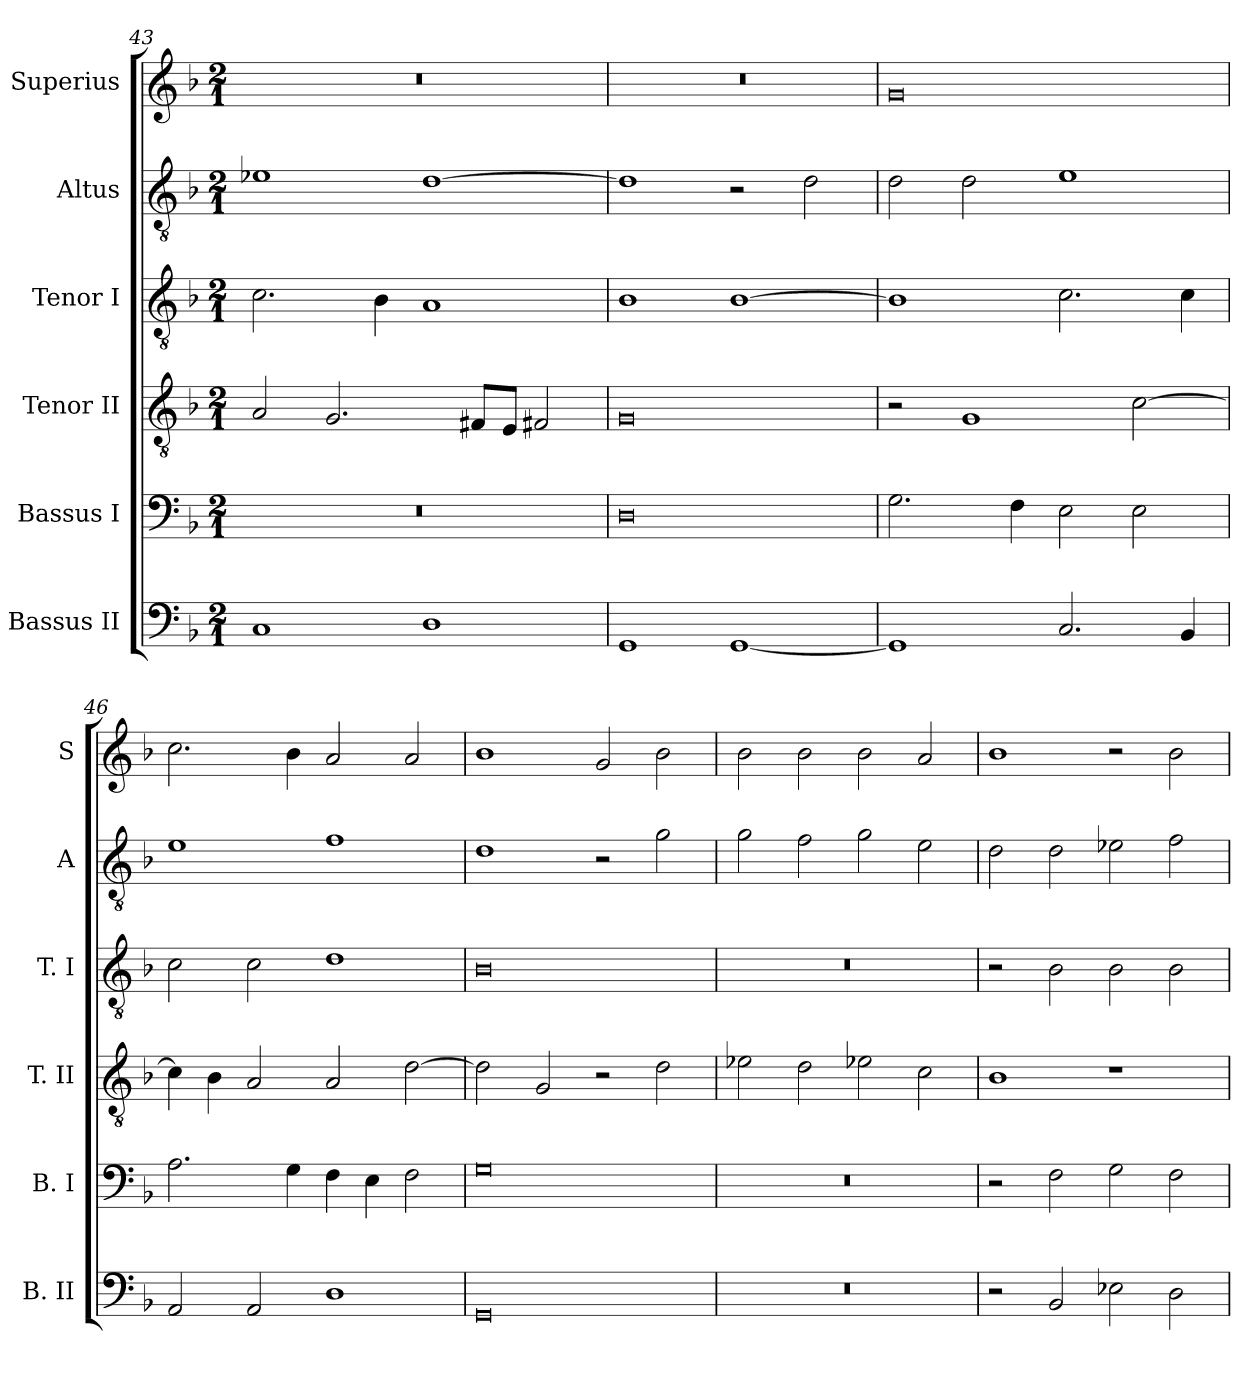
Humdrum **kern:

**kern	**kern	**kern	**kern	**kern	**kern
*part6	*part5	*part4	*part3	*part2	*part1
*staff6	*staff5	*staff4	*staff3	*staff2	*staff1
*I"Bassus II	*I"Bassus I	*I"Tenor II	*I"Tenor I	*I"Altus	*I"Superius
*I'B. II	*I'B. I	*I'T. II	*I'T. I	*I'A	*I'S
*clefF4	*clefF4	*clefGv2	*clefGv2	*clefGv2	*clefG2
*k[b-]	*k[b-]	*k[b-]	*k[b-]	*k[b-]	*k[b-]
*F:	*F:	*F:	*F:	*F:	*F:
*M2/1	*M2/1	*M2/1	*M2/1	*M2/1	*M2/1
=43	=43	=43	=43	=43	=43
1C	0r	2A	2.c	1e-X	0r
.	.	2.G	.	.	.
.	.	.	4B-	.	.
1D	.	.	1A	[1d	.
.	.	8F#XL	.	.	.
.	.	8EJ	.	.	.
.	.	2F#X	.	.	.
=44	=44	=44	=44	=44	=44
1GG	0D	0G	1B-	1d]	0r
[1GG	.	.	[1B-	2r	.
.	.	.	.	2d	.
=45	=45	=45	=45	=45	=45
1GG]	2.G	2r	1B-]	2d	0g
.	.	1G	.	2d	.
.	4F	.	.	.	.
2.C	2E	.	2.c	1e	.
.	2E	[2c	.	.	.
4BB-	.	.	4c	.	.
=46	=46	=46	=46	=46	=46
2AA	2.A	4c]	2c	1e	2.cc
.	.	4B-	.	.	.
2AA	.	2A	2c	.	.
.	4G	.	.	.	4b-
1D	4F	2A	1d	1f	2a
.	4E	.	.	.	.
.	2F	[2d	.	.	2a
=47	=47	=47	=47	=47	=47
0GG	0G	2d]	0B-	1d	1b-
.	.	2G	.	.	.
.	.	2r	.	2r	2g
.	.	2d	.	2g	2b-
=48	=48	=48	=48	=48	=48
0r	0r	2e-X	0r	2g	2b-
.	.	2d	.	2f	2b-
.	.	2e-X	.	2g	2b-
.	.	2c	.	2e	2a
=49	=49	=49	=49	=49	=49
2r	2r	1B-	2r	2d	1b-
2BB-	2F	.	2B-	2d	.
2E-X	2G	1r	2B-	2e-X	2r
2D	2F	.	2B-	2f	2b-
=	=	=	=	=	=
*-	*-	*-	*-	*-	*-
